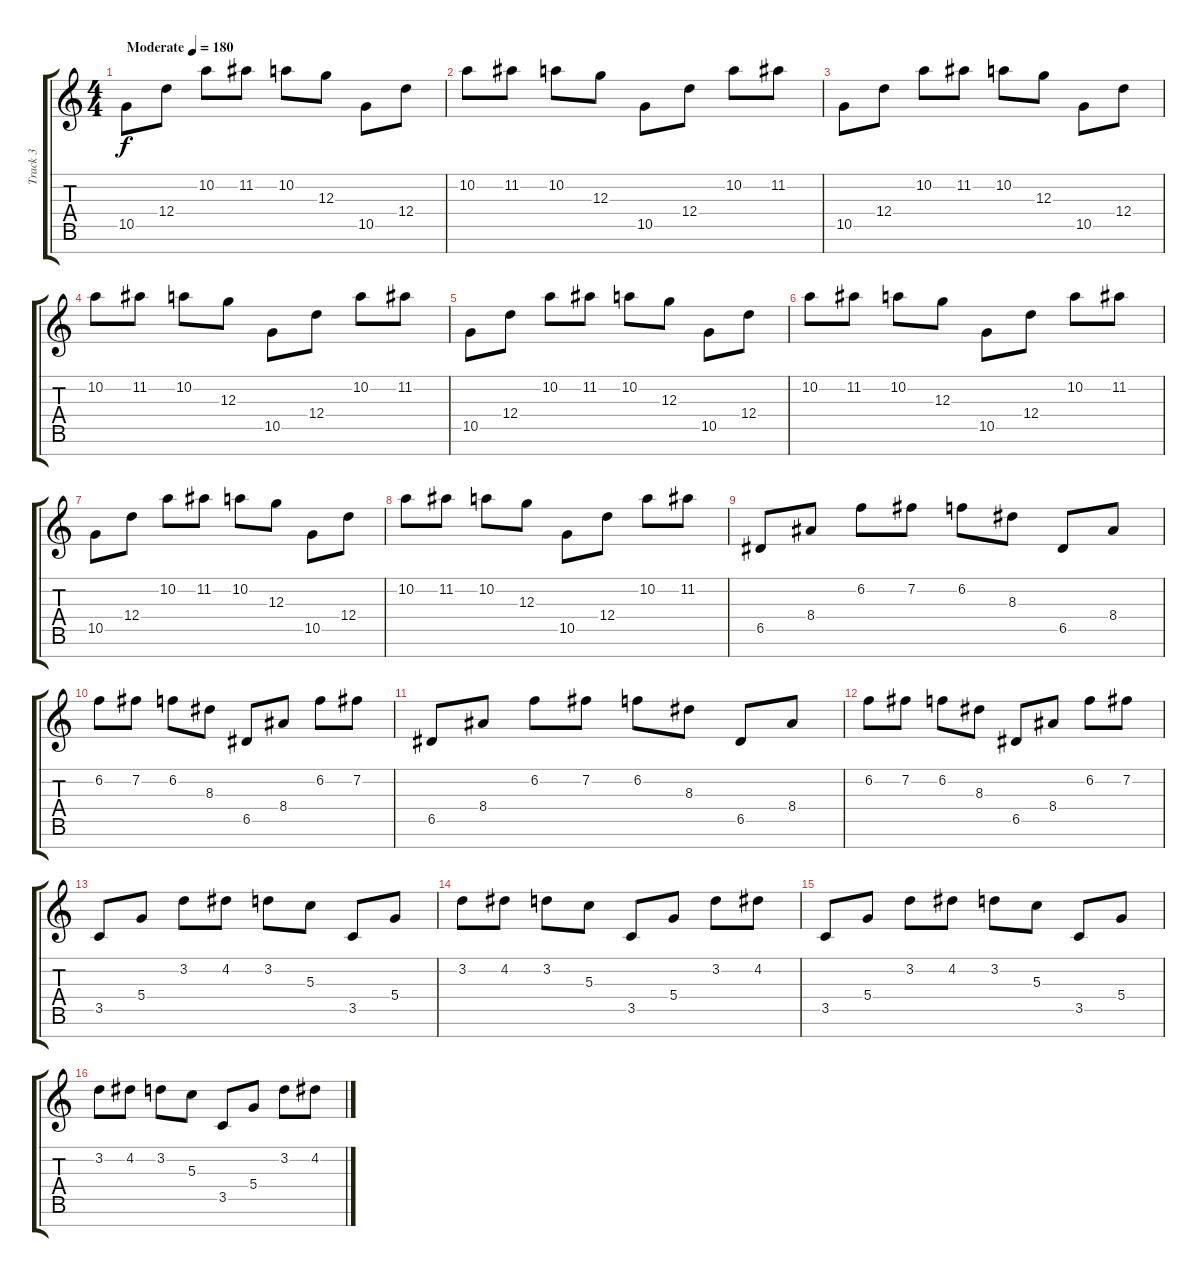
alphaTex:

\track ("Track 3" "Track 3") {instrument distortionguitar}
\staff {score tabs}
\tuning (E4 B3 G3 D3 A2 E2 B1) {hide}
\ts (4 4)
\tempo (180 "Moderate")
\clef g2
\ks c
10.5.8{dy f instrument distortionguitar} 12.4.8 10.2.8 11.2.8 10.2.8 12.3.8 10.5.8 12.4.8 |
10.2.8 11.2.8 10.2.8 12.3.8 10.5.8 12.4.8 10.2.8 11.2.8 |
10.5.8 12.4.8 10.2.8 11.2.8 10.2.8 12.3.8 10.5.8 12.4.8 |
10.2.8 11.2.8 10.2.8 12.3.8 10.5.8 12.4.8 10.2.8 11.2.8 |
10.5.8 12.4.8 10.2.8 11.2.8 10.2.8 12.3.8 10.5.8 12.4.8 |
10.2.8 11.2.8 10.2.8 12.3.8 10.5.8 12.4.8 10.2.8 11.2.8 |
10.5.8 12.4.8 10.2.8 11.2.8 10.2.8 12.3.8 10.5.8 12.4.8 |
10.2.8 11.2.8 10.2.8 12.3.8 10.5.8 12.4.8 10.2.8 11.2.8 |
6.5.8 8.4.8 6.2.8 7.2.8 6.2.8 8.3.8 6.5.8 8.4.8 |
6.2.8 7.2.8 6.2.8 8.3.8 6.5.8 8.4.8 6.2.8 7.2.8 |
6.5.8 8.4.8 6.2.8 7.2.8 6.2.8 8.3.8 6.5.8 8.4.8 |
6.2.8 7.2.8 6.2.8 8.3.8 6.5.8 8.4.8 6.2.8 7.2.8 |
3.5.8 5.4.8 3.2.8 4.2.8 3.2.8 5.3.8 3.5.8 5.4.8 |
3.2.8 4.2.8 3.2.8 5.3.8 3.5.8 5.4.8 3.2.8 4.2.8 |
3.5.8 5.4.8 3.2.8 4.2.8 3.2.8 5.3.8 3.5.8 5.4.8 |
3.2.8 4.2.8 3.2.8 5.3.8 3.5.8 5.4.8 3.2.8 4.2.8
